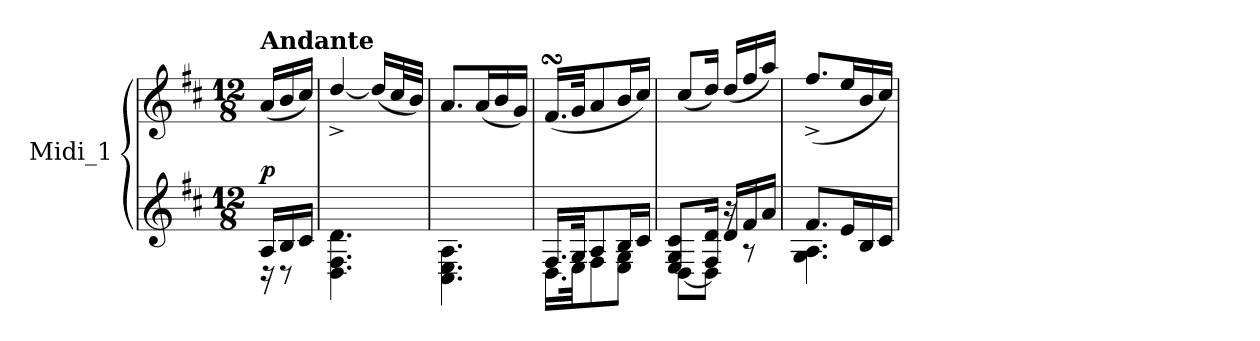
**kern	**kern	**dynam
*part1	*part1	*part1
*staff2	*staff1	*staff1/2
*I"Midi_1	*	*
*clefG2	*clefG2	*
*k[f#c#]	*k[f#c#]	*
*D:	*D:	*
*M12/8	*M12/8	*
*MM75	*MM75	*
=1	=1	=1
*^	*^	*
*	*^	*	*	*
!	!	!	!LO:TX:a:B:t=Andante	!	!
!	!	!	!	!	!LO:DY:a=2
16A/LL	16r	8ryy	(>16a/LL	8.ryy	p
16B/	8r	.	16b/	.	.
16c#/JJ	.	16ryy	16cc#/JJ)	.	.
=2	=2	=2	=2	=2	=2
4.D\ 4.F#\ 4.d\	4ryy	4ryy	[4dd^/	4.ryy	.
.	8ryy	8ryy	(>16dd/LL]	.	.
.	.	.	32cc#/L	.	.
.	.	.	32b/JJJ)	.	.
=3	=3	=3	=3	=3	=3
4.C#\ 4.E\ 4.A\	4ryy	4ryy	8.a/L	4.ryy	.
.	.	.	(16a/L	.	.
.	8ryy	8ryy	16b/	.	.
.	.	.	16g/JJ)	.	.
=4	=4	=4	=4	=4	=4
16.F#/LL	16.D\LL	4ryy	(16.f#sSsS/LL	4.ryy	.
32G/JK	32E\JK	.	32g/JK	.	.
8A/	8F#\	.	8a/	.	.
16B/L	8E\ 8G\J	8ryy	16b/L	.	.
16c#/JJ	.	.	16cc#/JJ)	.	.
=5	=5	=5	=5	=5	=5
8ryy	[8D\L	8E/ 8G/ 8c#/L	(>8cc#/L	4.ryy	.
16ryy	8D\J]	16F#/ 16d/Jk	16dd/Jk)	.	.
16d/LL	.	16r	(>16dd/LL	.	.
16f#/	8r	8ryy	16ff#/	.	.
16a/JJ	.	.	16aa/JJ)	.	.
=6	=6	=6	=6	=6	=6
8.f#/L	4.G\ 4.A\	4ryy	(>8.ff#^/L	4.ryy	.
16e/L	.	.	16ee/L	.	.
16B/	.	8ryy	16b/	.	.
16c#/JJ	.	.	16cc#/JJ)	.	.
*v	*v	*v	*	*	*
*	*v	*v	*
=	=	=
*-	*-	*-
